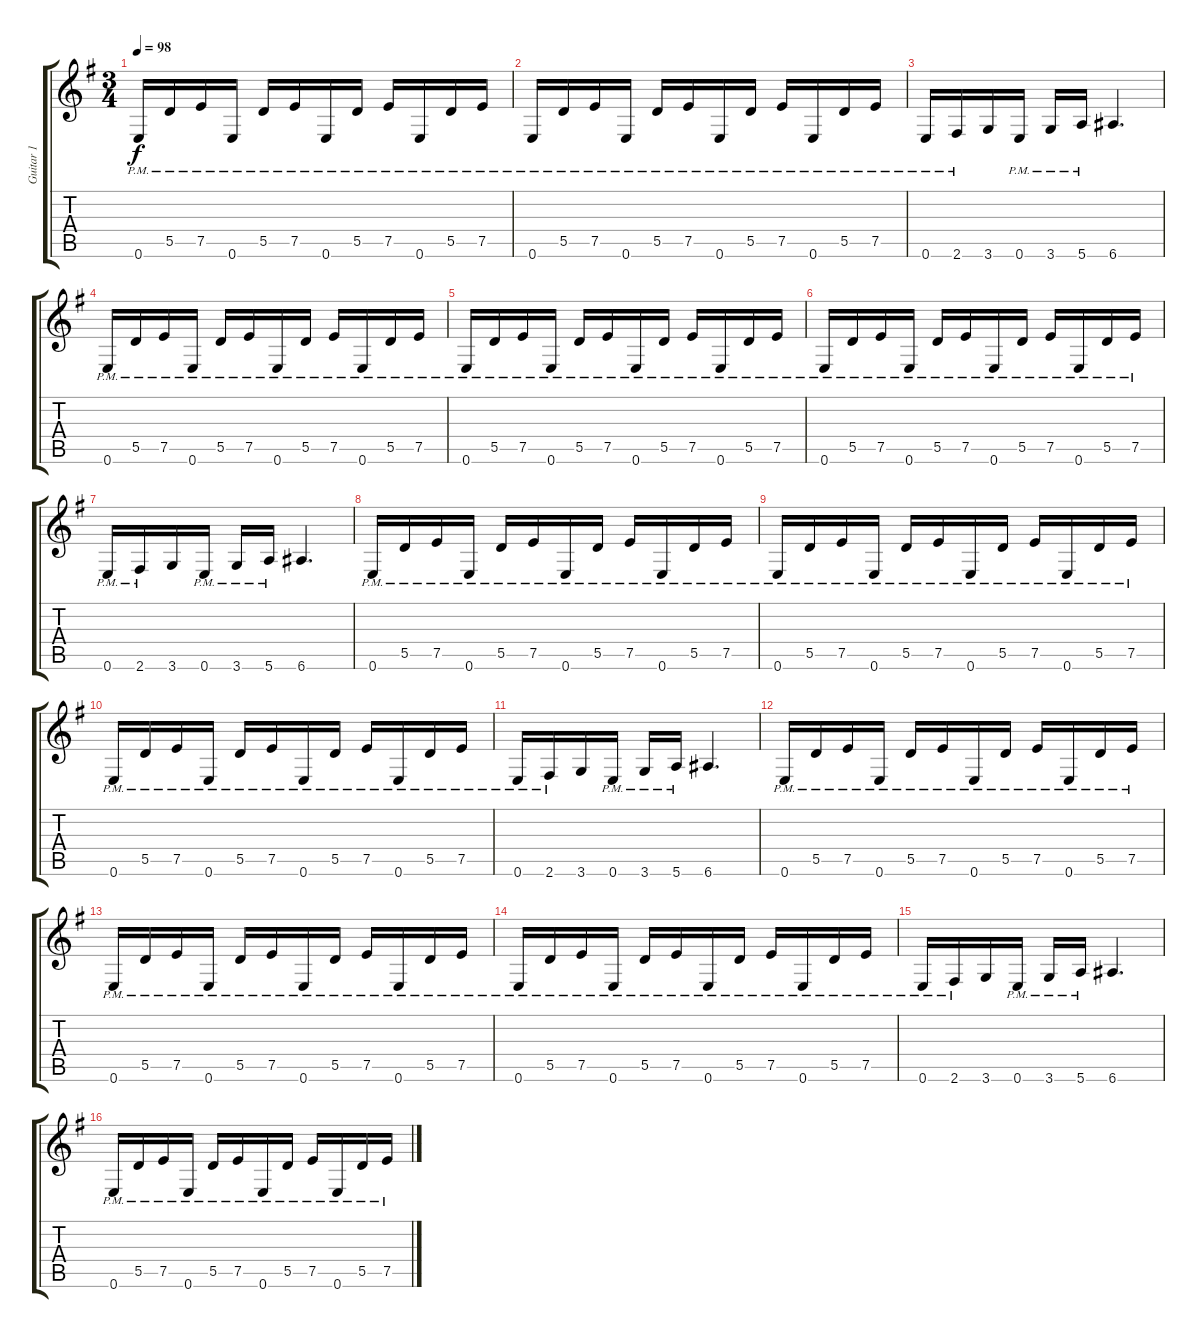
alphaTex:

\track ("Guitar 1" "Guitar 1") {instrument distortionguitar}
\staff {score tabs}
\tuning (E4 B3 G3 D3 A2 E2) {hide}
\ts (3 4)
\tempo 98
\clef g2
\ks eminor
0.6{pm}.16{dy f} 5.5{pm}.16 7.5{pm}.16 0.6{pm}.16 5.5{pm}.16 7.5{pm}.16 0.6{pm}.16 5.5{pm}.16 7.5{pm}.16 0.6{pm}.16 5.5{pm}.16 7.5{pm}.16 |
0.6{pm}.16 5.5{pm}.16 7.5{pm}.16 0.6{pm}.16 5.5{pm}.16 7.5{pm}.16 0.6{pm}.16 5.5{pm}.16 7.5{pm}.16 0.6{pm}.16 5.5{pm}.16 7.5{pm}.16 |
0.6{pm}.16 2.6{pm}.16 3.6.16 0.6{pm}.16 3.6{pm}.16 5.6{pm}.16 6.6.4{d} |
0.6{pm}.16 5.5{pm}.16 7.5{pm}.16 0.6{pm}.16 5.5{pm}.16 7.5{pm}.16 0.6{pm}.16 5.5{pm}.16 7.5{pm}.16 0.6{pm}.16 5.5{pm}.16 7.5{pm}.16 |
0.6{pm}.16 5.5{pm}.16 7.5{pm}.16 0.6{pm}.16 5.5{pm}.16 7.5{pm}.16 0.6{pm}.16 5.5{pm}.16 7.5{pm}.16 0.6{pm}.16 5.5{pm}.16 7.5{pm}.16 |
0.6{pm}.16 5.5{pm}.16 7.5{pm}.16 0.6{pm}.16 5.5{pm}.16 7.5{pm}.16 0.6{pm}.16 5.5{pm}.16 7.5{pm}.16 0.6{pm}.16 5.5{pm}.16 7.5{pm}.16 |
0.6{pm}.16 2.6{pm}.16 3.6.16 0.6{pm}.16 3.6{pm}.16 5.6{pm}.16 6.6.4{d} |
0.6{pm}.16 5.5{pm}.16 7.5{pm}.16 0.6{pm}.16 5.5{pm}.16 7.5{pm}.16 0.6{pm}.16 5.5{pm}.16 7.5{pm}.16 0.6{pm}.16 5.5{pm}.16 7.5{pm}.16 |
0.6{pm}.16 5.5{pm}.16 7.5{pm}.16 0.6{pm}.16 5.5{pm}.16 7.5{pm}.16 0.6{pm}.16 5.5{pm}.16 7.5{pm}.16 0.6{pm}.16 5.5{pm}.16 7.5{pm}.16 |
0.6{pm}.16 5.5{pm}.16 7.5{pm}.16 0.6{pm}.16 5.5{pm}.16 7.5{pm}.16 0.6{pm}.16 5.5{pm}.16 7.5{pm}.16 0.6{pm}.16 5.5{pm}.16 7.5{pm}.16 |
0.6{pm}.16 2.6{pm}.16 3.6.16 0.6{pm}.16 3.6{pm}.16 5.6{pm}.16 6.6.4{d} |
0.6{pm}.16 5.5{pm}.16 7.5{pm}.16 0.6{pm}.16 5.5{pm}.16 7.5{pm}.16 0.6{pm}.16 5.5{pm}.16 7.5{pm}.16 0.6{pm}.16 5.5{pm}.16 7.5{pm}.16 |
0.6{pm}.16 5.5{pm}.16 7.5{pm}.16 0.6{pm}.16 5.5{pm}.16 7.5{pm}.16 0.6{pm}.16 5.5{pm}.16 7.5{pm}.16 0.6{pm}.16 5.5{pm}.16 7.5{pm}.16 |
0.6{pm}.16 5.5{pm}.16 7.5{pm}.16 0.6{pm}.16 5.5{pm}.16 7.5{pm}.16 0.6{pm}.16 5.5{pm}.16 7.5{pm}.16 0.6{pm}.16 5.5{pm}.16 7.5{pm}.16 |
0.6{pm}.16 2.6{pm}.16 3.6.16 0.6{pm}.16 3.6{pm}.16 5.6{pm}.16 6.6.4{d} |
0.6{pm}.16 5.5{pm}.16 7.5{pm}.16 0.6{pm}.16 5.5{pm}.16 7.5{pm}.16 0.6{pm}.16 5.5{pm}.16 7.5{pm}.16 0.6{pm}.16 5.5{pm}.16 7.5{pm}.16
